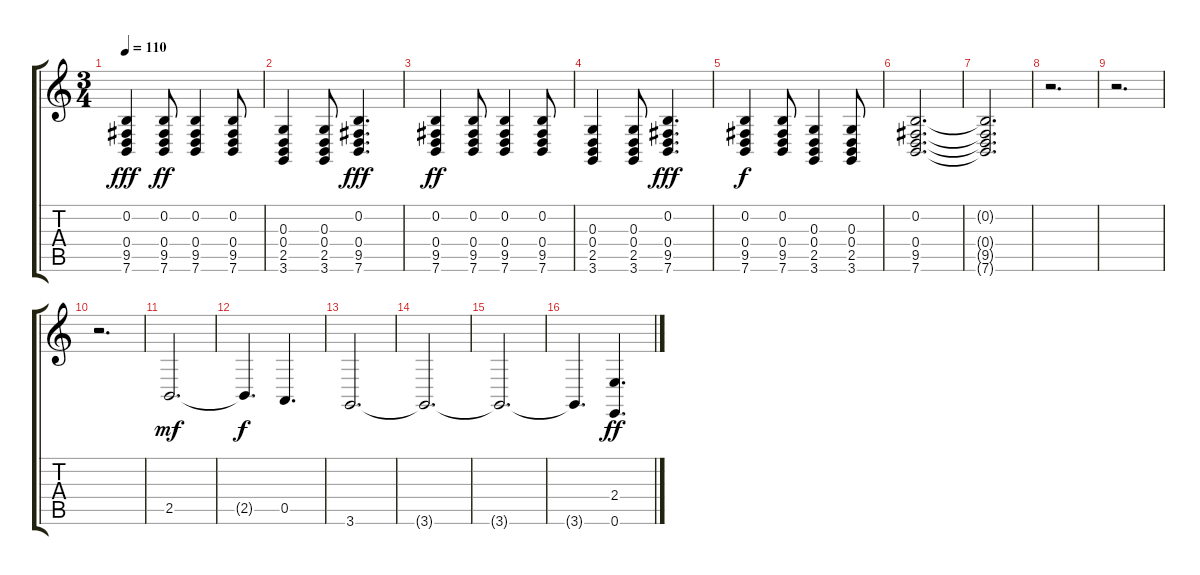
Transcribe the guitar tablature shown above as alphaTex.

\track "" {instrument brightacousticpiano}
\staff {score tabs}
\tuning (E4 B3 G3 D3 A2 E2) {hide}
\ts (3 4)
\tempo 110
\clef g2
\ks c
(0.2 0.4 9.5 7.6).4{dy fff} (0.2 0.4 9.5 7.6).8{dy ff} (0.2 0.4 9.5 7.6).4 (0.2 0.4 9.5 7.6).8 |
(0.3 0.4 2.5 3.6).4 (0.3 0.4 2.5 3.6).8 (0.2 0.4 9.5 7.6).4{d dy fff} |
(0.2 0.4 9.5 7.6).4{dy ff} (0.2 0.4 9.5 7.6).8 (0.2 0.4 9.5 7.6).4 (0.2 0.4 9.5 7.6).8 |
(0.3 0.4 2.5 3.6).4 (0.3 0.4 2.5 3.6).8 (0.2 0.4 9.5 7.6).4{d dy fff} |
(0.2 0.4 9.5 7.6).4{dy f} (0.2 0.4 9.5 7.6).8 (0.3 0.4 2.5 3.6).4 (0.3 0.4 2.5 3.6).8 |
(0.2 0.4 9.5 7.6).2{d} |
(0.2{t} 0.4{t} 9.5{t} 7.6{t}).2{d} |
r.2{d} |
r.2{d} |
r.2{d} |
2.5.2{d dy mf} |
2.5{t}.4{d dy f} 0.5.4{d} |
3.6.2{d} |
3.6{t}.2{d} |
3.6{t}.2{d} |
3.6{t}.4{d} (2.4 0.6).4{d dy ff}
